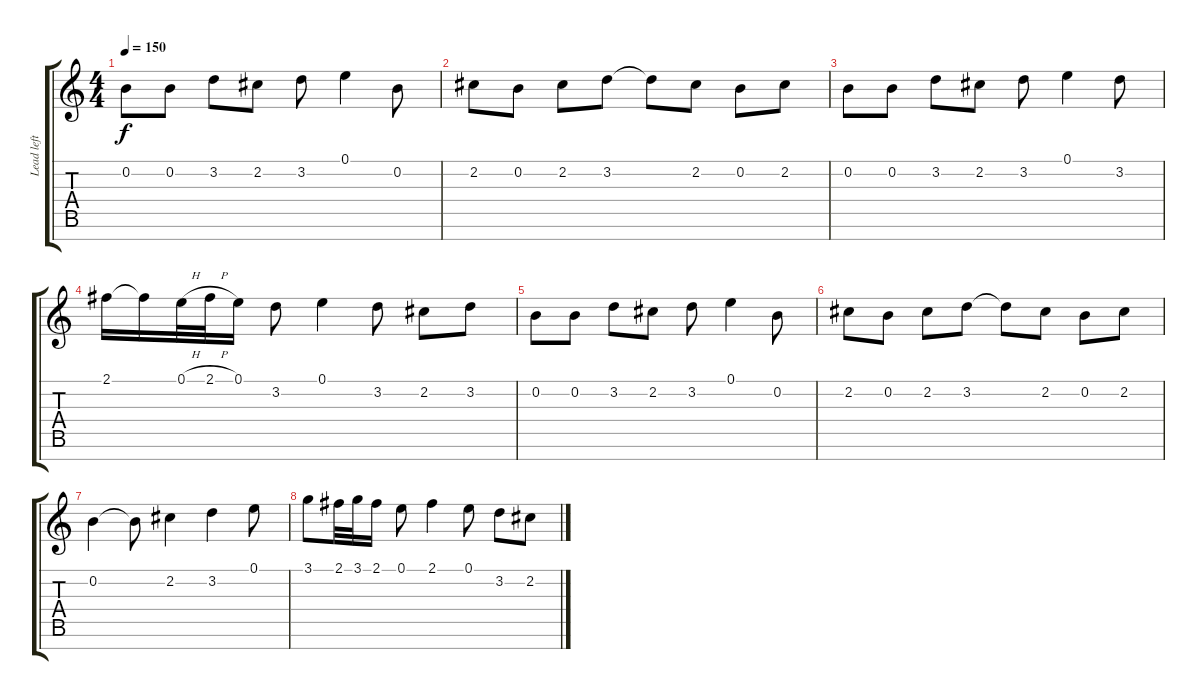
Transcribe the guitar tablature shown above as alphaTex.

\track ("Lead left" "Lead left") {instrument overdrivenguitar}
\staff {score tabs}
\tuning (E4 B3 G3 D3 A2 E2 B1) {hide}
\ts (4 4)
\tempo 150
\clef g2
\ks c
0.2.8{dy f} 0.2.8 3.2.8 2.2.8 3.2.8 0.1.4 0.2.8 |
2.2.8 0.2.8 2.2.8 3.2.8 3.2{t}.8 2.2.8 0.2.8 2.2.8 |
0.2.8 0.2.8 3.2.8 2.2.8 3.2.8 0.1.4 3.2.8 |
2.1.16 2.1{t}.16 0.1{h}.32 2.1{h}.32 0.1.16 3.2.8 0.1.4 3.2.8 2.2.8 3.2.8 |
0.2.8 0.2.8 3.2.8 2.2.8 3.2.8 0.1.4 0.2.8 |
2.2.8 0.2.8 2.2.8 3.2.8 3.2{t}.8 2.2.8 0.2.8 2.2.8 |
0.2.4 0.2{t}.8 2.2.4 3.2.4 0.1.8 |
3.1.8 2.1.32 3.1.32 2.1.16 0.1.8 2.1.4 0.1.8 3.2.8 2.2.8
